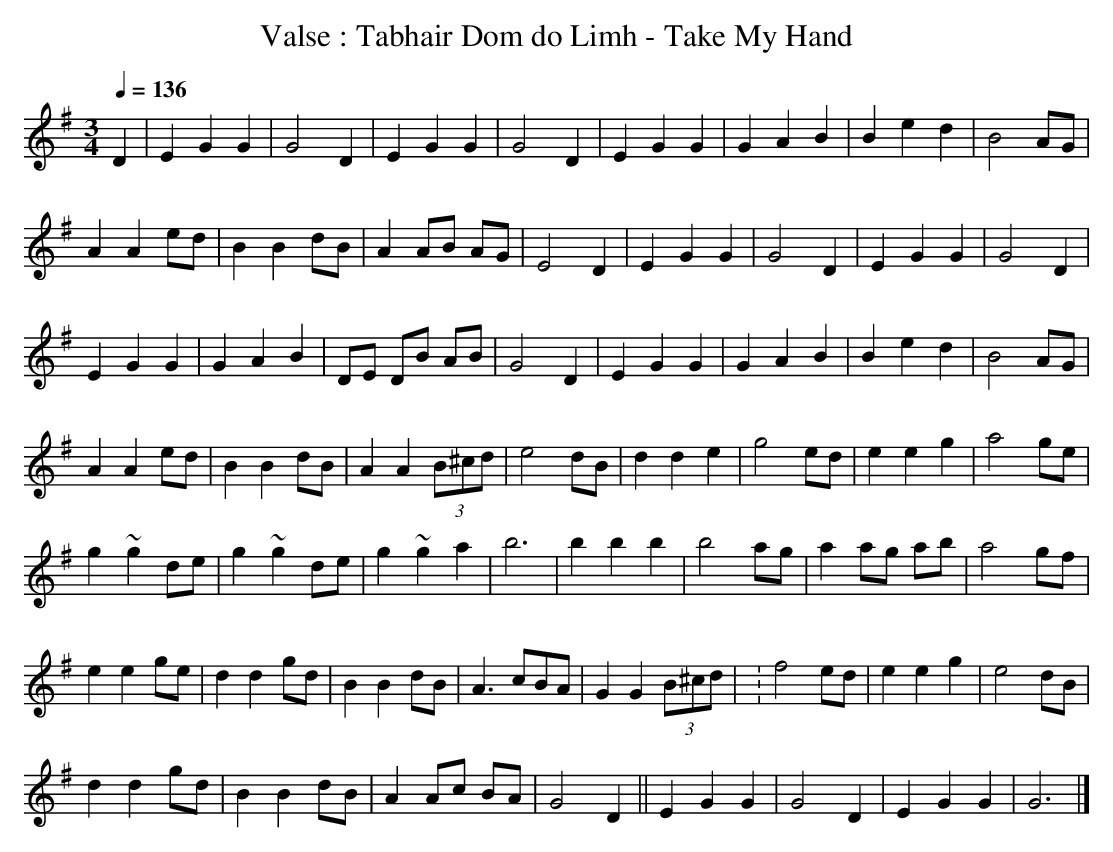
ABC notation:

X:1
T:Valse : Tabhair Dom do Limh - Take My Hand
M:3/4
L:1/8
Q:1/4=136
K:Gmaj
D2 | E2 G2 G2 | G4 D2 | E2 G2 G2 | G4 D2 | E2 G2 G2 | G2 A2 B2 | B2 e2 d2 | B4 AG |
A2 A2 ed | B2 B2 dB | A2 AB AG | E4 D2 | E2 G2 G2 | G4 D2 | E2 G2 G2 | G4 D2 |
E2 G2 G2 | G2 A2 B2 | DE DB AB | G4 D2 | E2 G2 G2 | G2 A2 B2 | B2 e2 d2 | B4 AG |
A2 A2 ed | B2 B2 dB | A2 A2 (3B^cd | e4 dB | d2 d2 e2 | g4 ed | e2 e2 g2 | a4 ge |
g2 ~g2 de | g2 ~g2 de | g2 ~g2 a2 | b6 | b2 b2 b2 | b4 ag | a2 ag ab | a4 gf |
e2 e2 ge | d2 d2 gd | B2 B2 dB | A3 cBA | G2 G2 (3B^cd | :f4 ed | e2 e2 g2 | e4 dB |
d2 d2 gd | B2 B2 dB | A2 Ac BA| G4 D2 || E2 G2 G2 | G4 D2 | E2 G2 G2 | G6 |]
